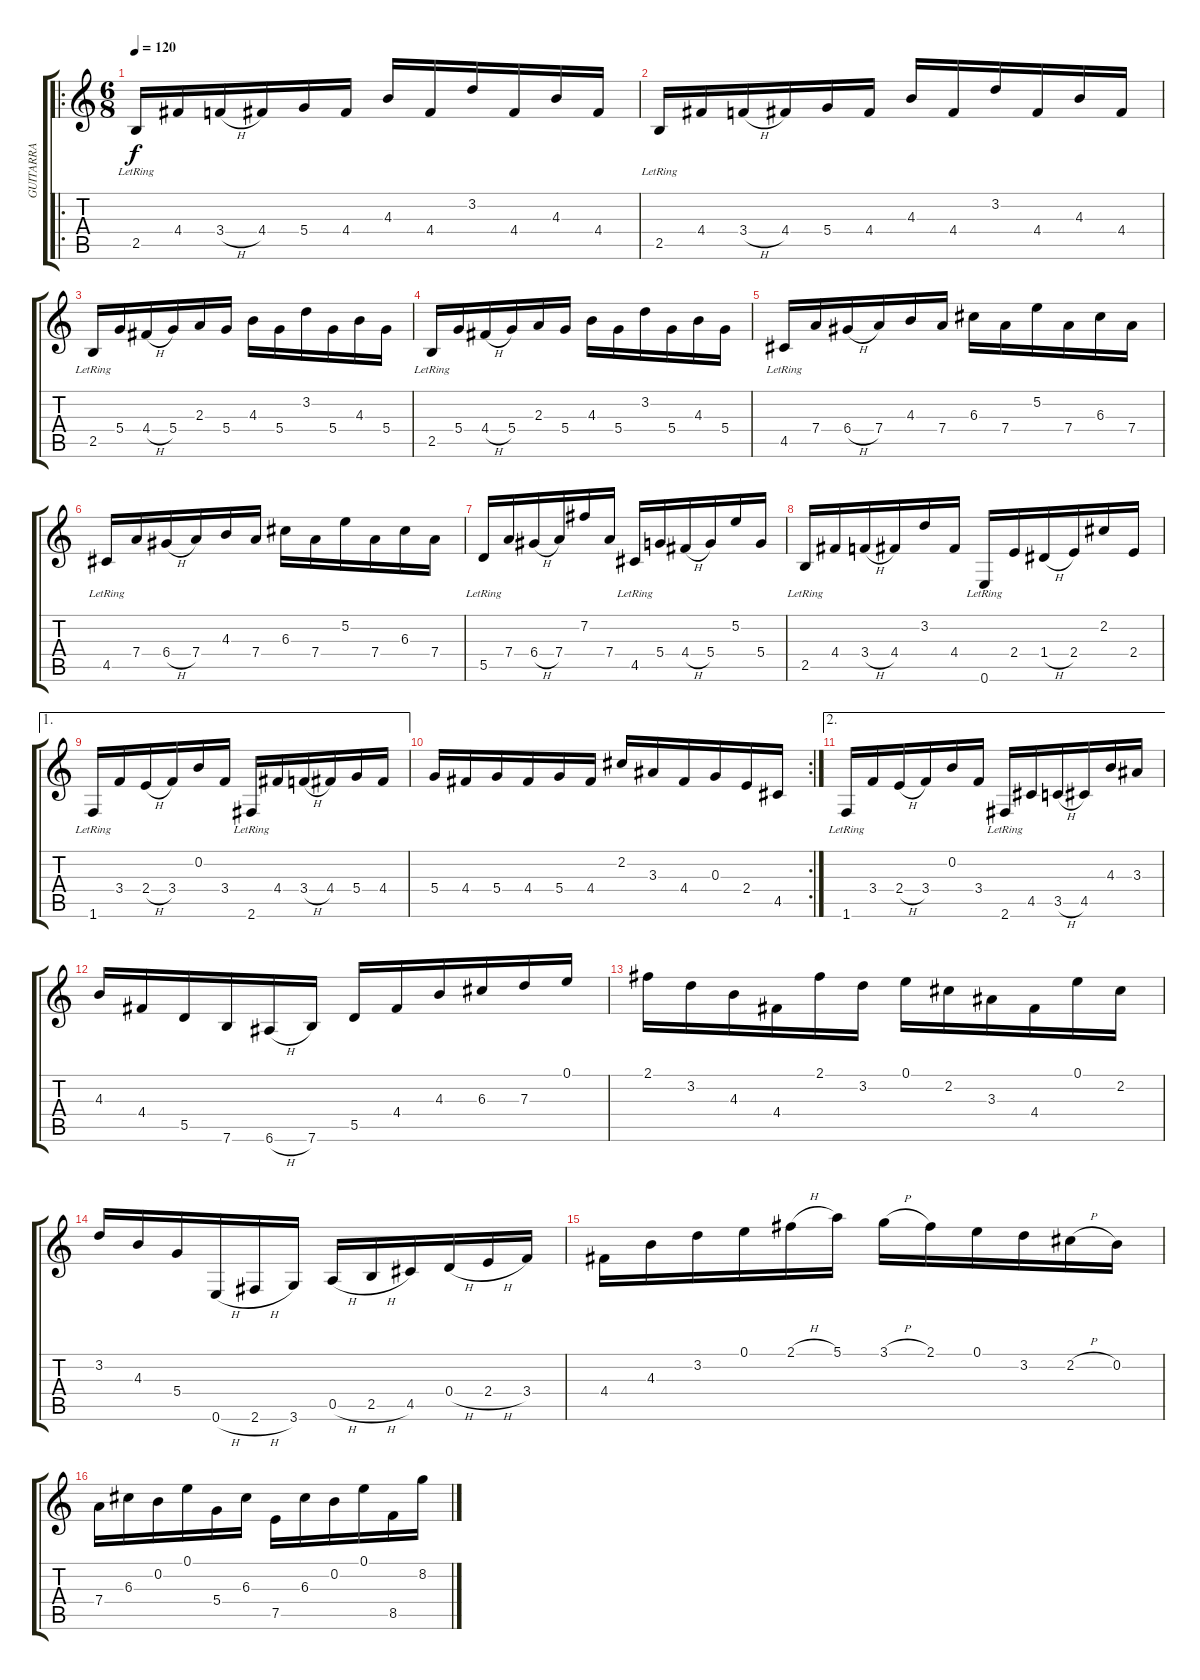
\track ("GUITARRA" "GUITARRA") {instrument acousticguitarnylon}
\staff {score tabs}
\tuning (E4 B3 G3 D3 A2 E2) {hide}
\ro
\ts (6 8)
\tempo 120
\clef g2
\ks c
2.5{lr}.16{dy f instrument acousticguitarnylon} 4.4.16 3.4{h}.16 4.4.16 5.4.16 4.4.16 4.3.16 4.4.16 3.2.16 4.4.16 4.3.16 4.4.16 |
2.5{lr}.16 4.4.16 3.4{h}.16 4.4.16 5.4.16 4.4.16 4.3.16 4.4.16 3.2.16 4.4.16 4.3.16 4.4.16 |
2.5{lr}.16 5.4.16 4.4{h}.16 5.4.16 2.3.16 5.4.16 4.3.16 5.4.16 3.2.16 5.4.16 4.3.16 5.4.16 |
2.5{lr}.16 5.4.16 4.4{h}.16 5.4.16 2.3.16 5.4.16 4.3.16 5.4.16 3.2.16 5.4.16 4.3.16 5.4.16 |
4.5{lr}.16 7.4.16 6.4{h}.16 7.4.16 4.3.16 7.4.16 6.3.16 7.4.16 5.2.16 7.4.16 6.3.16 7.4.16 |
4.5{lr}.16 7.4.16 6.4{h}.16 7.4.16 4.3.16 7.4.16 6.3.16 7.4.16 5.2.16 7.4.16 6.3.16 7.4.16 |
5.5{lr}.16 7.4.16 6.4{h}.16 7.4.16 7.2.16 7.4.16 4.5{lr}.16 5.4.16 4.4{h}.16 5.4.16 5.2.16 5.4.16 |
2.5{lr}.16 4.4.16 3.4{h}.16 4.4.16 3.2.16 4.4.16 0.6{lr}.16 2.4.16 1.4{h}.16 2.4.16 2.2.16 2.4.16 |
\ae 1
1.6{lr}.16 3.4.16 2.4{h}.16 3.4.16 0.2.16 3.4.16 2.6{lr}.16 4.4.16 3.4{h}.16 4.4.16 5.4.16 4.4.16 |
\rc 2
5.4.16 4.4.16 5.4.16 4.4.16 5.4.16 4.4.16 2.2.16 3.3.16 4.4.16 0.3.16 2.4.16 4.5.16 |
\ae 2
1.6{lr}.16 3.4.16 2.4{h}.16 3.4.16 0.2.16 3.4.16 2.6{lr}.16 4.5.16 3.5{h}.16 4.5.16 4.3.16 3.3.16 |
4.3.16 4.4.16 5.5.16 7.6.16 6.6{h}.16 7.6.16 5.5.16 4.4.16 4.3.16 6.3.16 7.3.16 0.1.16 |
2.1.16 3.2.16 4.3.16 4.4.16 2.1.16 3.2.16 0.1.16 2.2.16 3.3.16 4.4.16 0.1.16 2.2.16 |
3.2.16 4.3.16 5.4.16 0.6{h}.16 2.6{h}.16 3.6.16 0.5{h}.16 2.5{h}.16 4.5.16 0.4{h}.16 2.4{h}.16 3.4.16 |
4.4.16 4.3.16 3.2.16 0.1.16 2.1{h}.16 5.1.16 3.1{h}.16 2.1.16 0.1.16 3.2.16 2.2{h}.16 0.2.16 |
7.4.16 6.3.16 0.2.16 0.1.16 5.4.16 6.3.16 7.5.16 6.3.16 0.2.16 0.1.16 8.5.16 8.2.16
